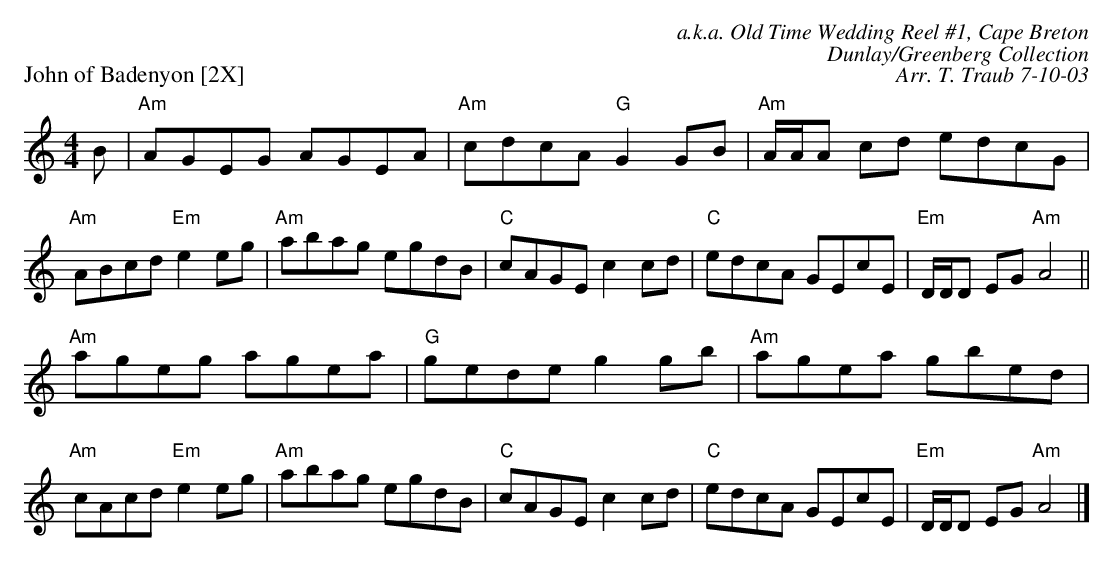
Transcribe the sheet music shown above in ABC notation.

X:1
P: John of Badenyon [2X]
C: a.k.a. Old Time Wedding Reel #1, Cape Breton
C: Dunlay/Greenberg Collection
C: Arr. T. Traub 7-10-03
M: 4/4
K: Am
L: 1/8
B |"Am"AGEG AGEA|"Am"cdcA "G"G2 GB|"Am"A/A/A cd edcG|"Am"ABcd "Em"e2 eg|"Am"abag egdB|"C"cAGE c2 cd|"C"edcA GEcE|"Em"D/D/D EG "Am"A4||
"Am"ageg agea|"G"gede g2 gb|"Am"agea gbed|"Am"cAcd "Em"e2 eg|"Am"abag egdB|"C"cAGE c2 cd|"C"edcA GEcE|"Em"D/D/D EG "Am" A4 |]
